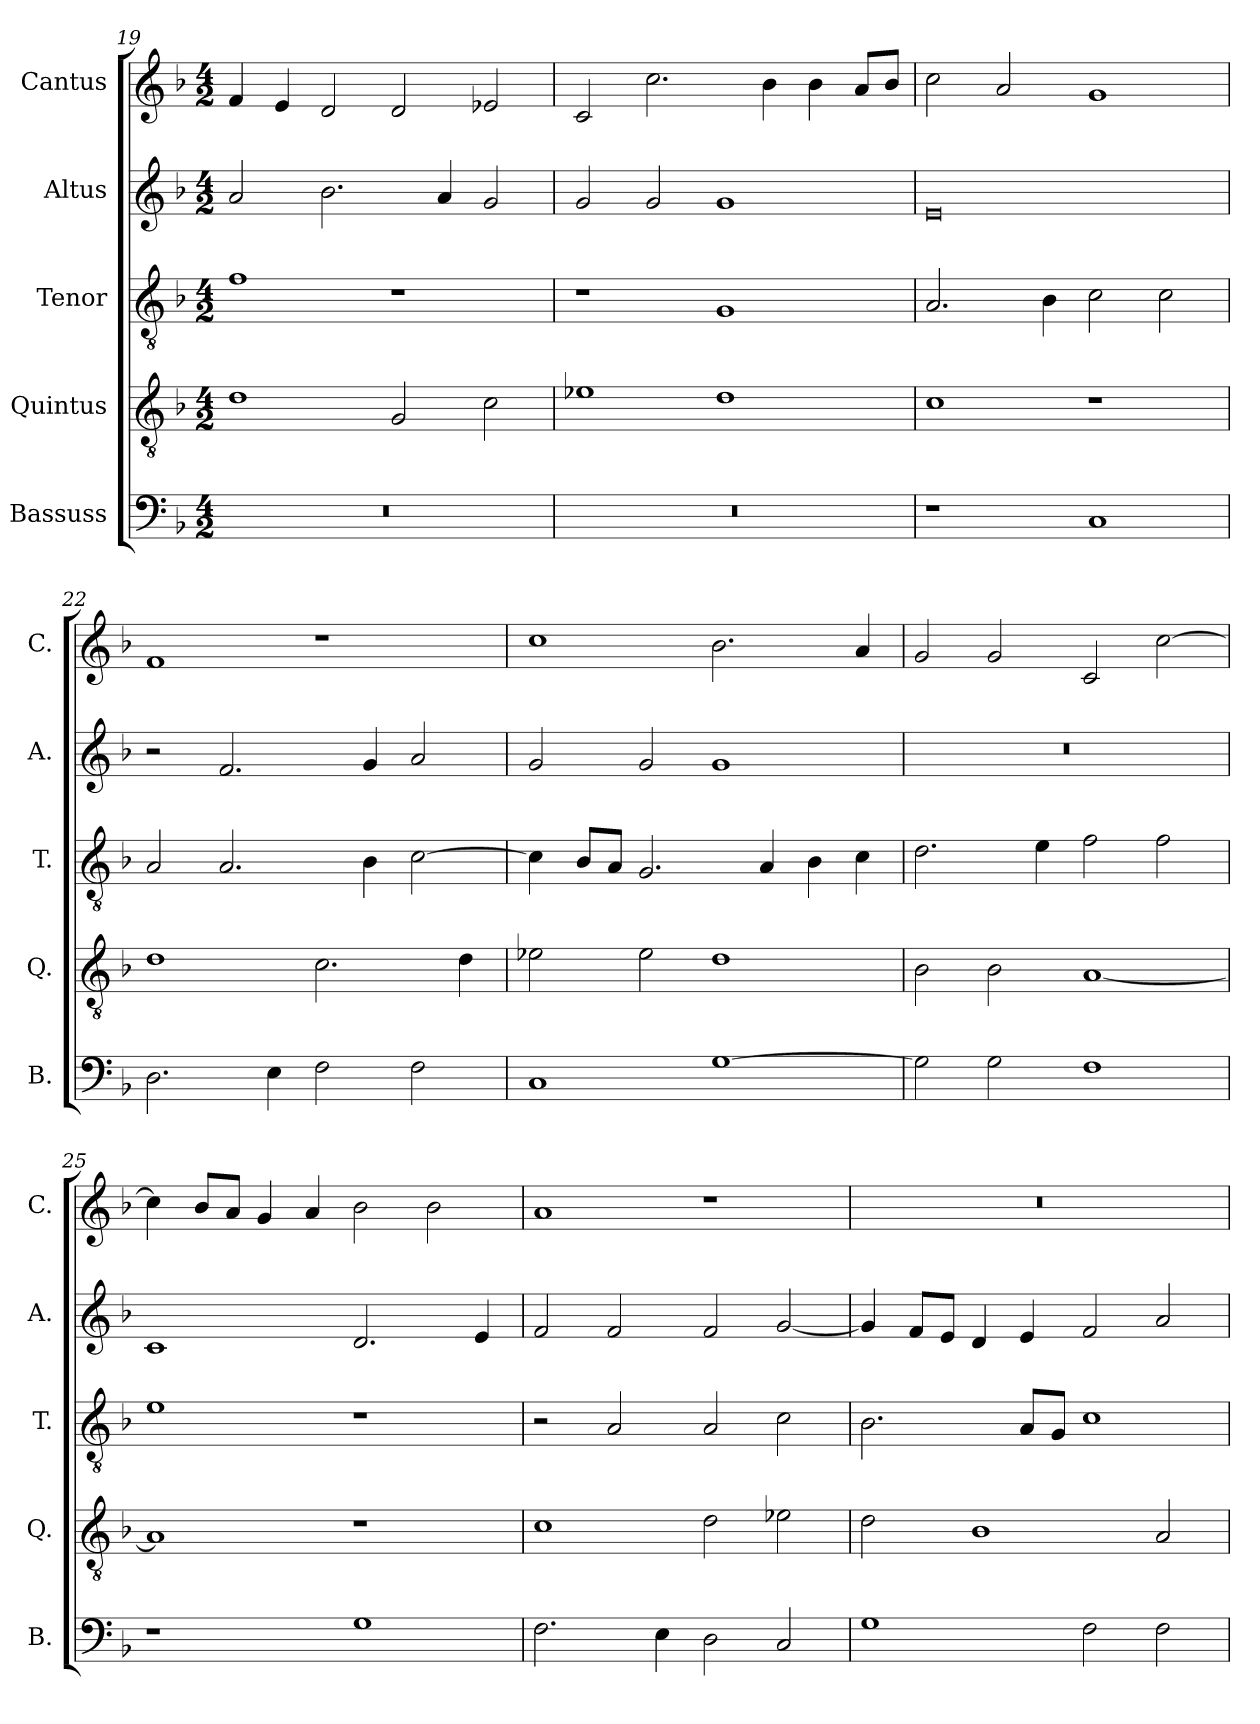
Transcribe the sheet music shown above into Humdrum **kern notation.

**kern	**kern	**kern	**kern	**kern
*part5	*part4	*part3	*part2	*part1
*staff5	*staff4	*staff3	*staff2	*staff1
*I"Bassuss	*I"Quintus	*I"Tenor	*I"Altus	*I"Cantus
*I'B.	*I'Q.	*I'T.	*I'A.	*I'C.
*clefF4	*clefGv2	*clefGv2	*clefG2	*clefG2
*k[b-]	*k[b-]	*k[b-]	*k[b-]	*k[b-]
*F:	*F:	*F:	*F:	*F:
*M4/2	*M4/2	*M4/2	*M4/2	*M4/2
=19	=19	=19	=19	=19
0r	1d	1f	2a/	4f/
.	.	.	.	4e/
.	.	.	2.b-\	2d/
.	2G/	1r	.	2d/
.	.	.	4a/	.
.	2c\	.	2g/	2e-X/
=20	=20	=20	=20	=20
0r	1e-X	1r	2g/	2c/
.	.	.	2g/	2.cc\
.	1d	1G	1g	.
.	.	.	.	4b-\
.	.	.	.	4b-\
.	.	.	.	8a/L
.	.	.	.	8b-/J
=21	=21	=21	=21	=21
1r	1c	2.A/	0e	2cc\
.	.	.	.	2a/
.	.	4B-\	.	.
1C	1r	2c\	.	1g
.	.	2c\	.	.
=22	=22	=22	=22	=22
2.D\	1d	2A/	2r	1f
.	.	2.A/	2.f/	.
4E\	.	.	.	.
2F\	2.c\	.	.	1r
.	.	4B-\	4g/	.
2F\	.	[2c\	2a/	.
.	4d\	.	.	.
=23	=23	=23	=23	=23
1C	2e-X\	4c\]	2g/	1cc
.	.	8B-/L	.	.
.	.	8A/J	.	.
.	2e-\	2.G/	2g/	.
[1G	1d	.	1g	2.b-\
.	.	4A/	.	.
.	.	4B-\	.	.
.	.	4c\	.	4a/
=24	=24	=24	=24	=24
2G\]	2B-\	2.d\	0r	2g/
2G\	2B-\	.	.	2g/
.	.	4e\	.	.
1F	[1A	2f\	.	2c/
.	.	2f\	.	[2cc\
=25	=25	=25	=25	=25
1r	1A]	1e	1c	4cc\]
.	.	.	.	8b-/L
.	.	.	.	8a/J
.	.	.	.	4g/
.	.	.	.	4a/
1G	1r	1r	2.d/	2b-\
.	.	.	.	2b-\
.	.	.	4e/	.
=26	=26	=26	=26	=26
2.F\	1c	2r	2f/	1a
.	.	2A/	2f/	.
4E\	.	.	.	.
2D\	2d\	2A/	2f/	1r
2C/	2e-X\	2c\	[2g/	.
=27	=27	=27	=27	=27
1G	2d\	2.B-\	4g/]	0r
.	.	.	8f/L	.
.	.	.	8e/J	.
.	1B-	.	4d/	.
.	.	8A/L	4e/	.
.	.	8G/J	.	.
2F\	.	1c	2f/	.
2F\	2A/	.	2a/	.
=	=	=	=	=
*-	*-	*-	*-	*-
